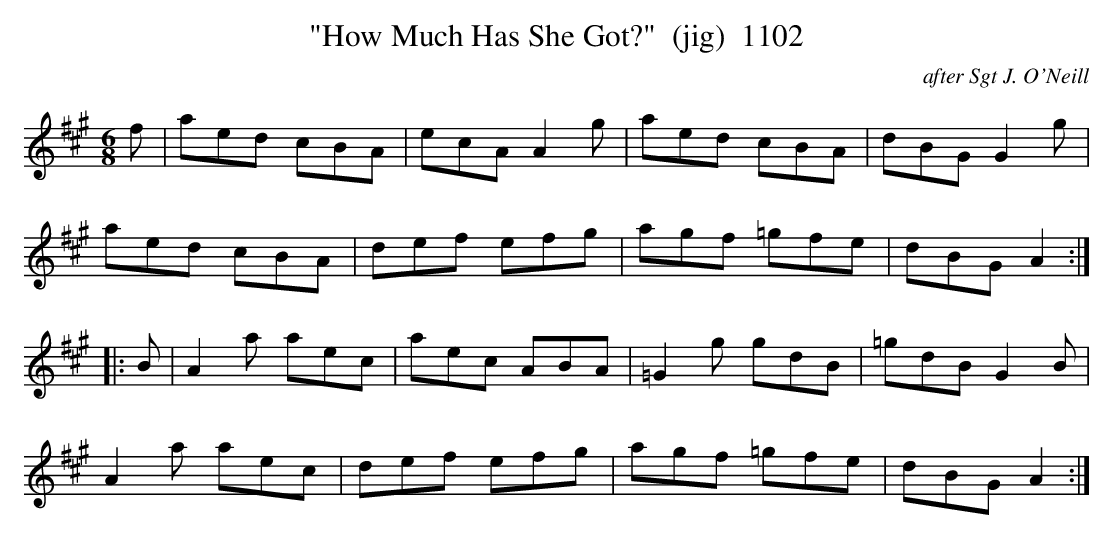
X:1
T:"How Much Has She Got?"  (jig)  1102
C:after Sgt J. O'Neill
BRENNAN July 2003 (HTTP://WWW.SOSYOURMOM.COM)
M:6/8
L:1/8
K:A
f|aed cBA|ecA A2g|aed cBA|dBG G2g|
aed cBA|def efg|agf =gfe|dBG A2:|
|:B|A2a aec|aec ABA|=G2g gdB|=gdB G2B|
A2a aec|def efg|agf =gfe|dBG A2:|
